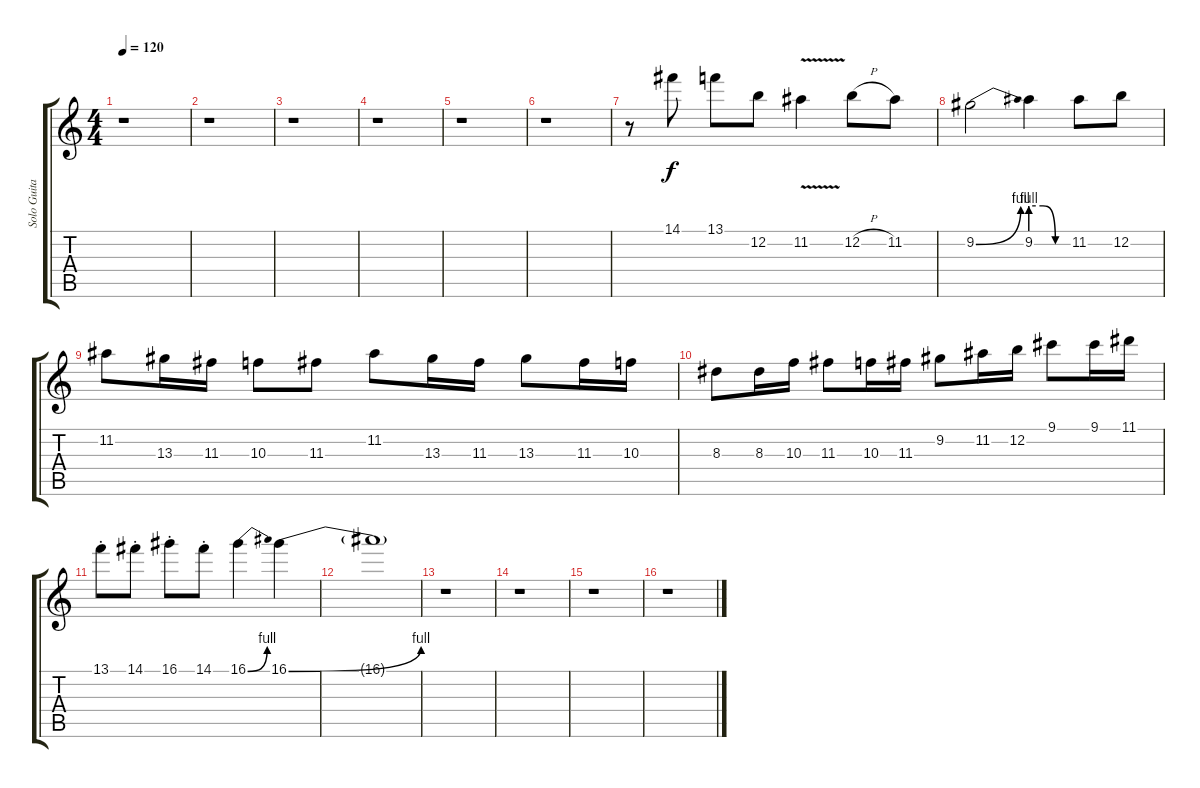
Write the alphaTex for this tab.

\track ("Solo Guitar" "Solo Guita") {instrument distortionguitar}
\staff {score tabs}
\tuning (E4 B3 G3 D3 A2 E2) {hide}
\ts (4 4)
\tempo 120
\clef g2
\ks c
r.1{dy f} |
r.1 |
r.1 |
r.1 |
r.1 |
r.1 |
r.8 14.1.8 13.1.8 12.2.8 11.2{v}.4 12.2{h}.8 11.2.8 |
9.2{be (bend 0 0 60 4)}.2 9.2{be (custom 0 4 20 4 40 0 60 0)}.4 11.2.8 12.2.8 |
11.2.8 13.3.16 11.3.16 10.3.8 11.3.8 11.2.8 13.3.16 11.3.16 13.3.8 11.3.16 10.3.16 |
8.3.8 8.3.16 10.3.16 11.3.8 10.3.16 11.3.16 9.2.8 11.2.16 12.2.16 9.1.8 9.1.16 11.1.16 |
13.1{st}.8 14.1{st}.8 16.1{st}.8 14.1{st}.8 16.1{be (bend 0 0 60 4)}.4 16.1{be (bend 0 0 60 4)}.4 |
16.1{t}.1 |
r.1 |
r.1 |
r.1 |
r.1
